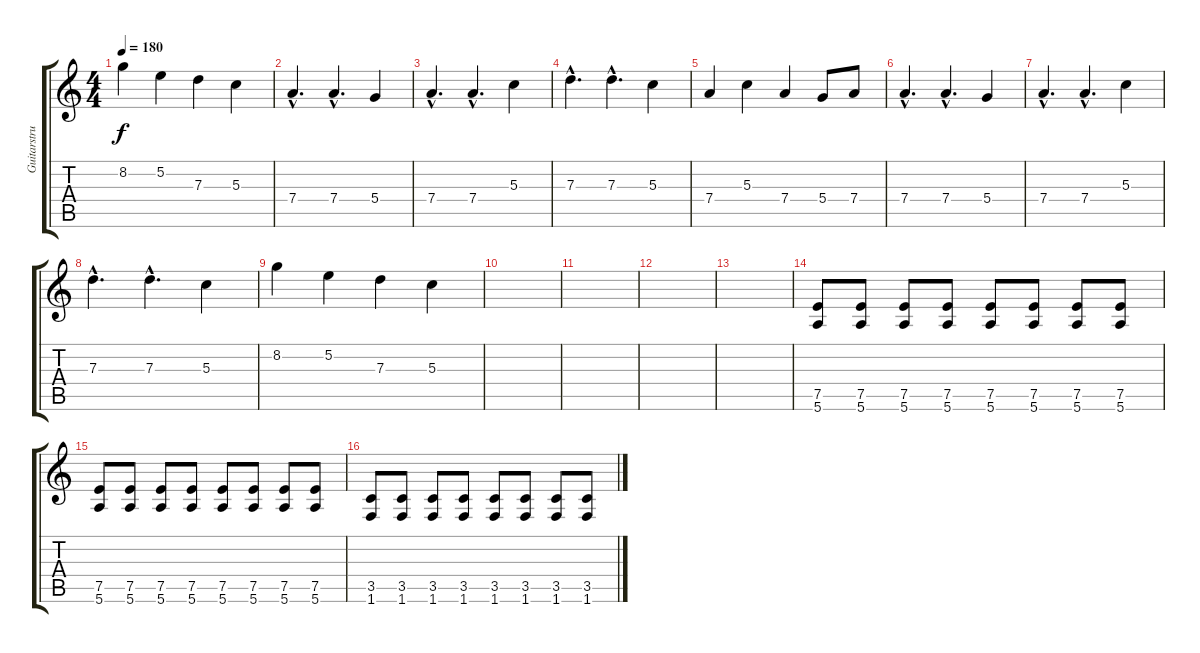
\track ("Guitarstruki" "Guitarstru") {instrument distortionguitar}
\staff {score tabs}
\tuning (E4 B3 G3 D3 A2 E2) {hide}
\ts (4 4)
\tempo 180
\clef g2
\ks c
8.2.4{dy f} 5.2.4 7.3.4 5.3.4 |
7.4{hac}.4{d} 7.4{hac}.4{d} 5.4.4 |
7.4{hac}.4{d} 7.4{hac}.4{d} 5.3.4 |
7.3{hac}.4{d} 7.3{hac}.4{d} 5.3.4 |
7.4.4 5.3.4 7.4.4 5.4.8 7.4.8 |
7.4{hac}.4{d} 7.4{hac}.4{d} 5.4.4 |
7.4{hac}.4{d} 7.4{hac}.4{d} 5.3.4 |
7.3{hac}.4{d} 7.3{hac}.4{d} 5.3.4 |
8.2.4 5.2.4 7.3.4 5.3.4 |
|
|
|
|
(7.5 5.6).8 (7.5 5.6).8 (7.5 5.6).8 (7.5 5.6).8 (7.5 5.6).8 (7.5 5.6).8 (7.5 5.6).8 (7.5 5.6).8 |
(7.5 5.6).8 (7.5 5.6).8 (7.5 5.6).8 (7.5 5.6).8 (7.5 5.6).8 (7.5 5.6).8 (7.5 5.6).8 (7.5 5.6).8 |
(3.5 1.6).8 (3.5 1.6).8 (3.5 1.6).8 (3.5 1.6).8 (3.5 1.6).8 (3.5 1.6).8 (3.5 1.6).8 (3.5 1.6).8
